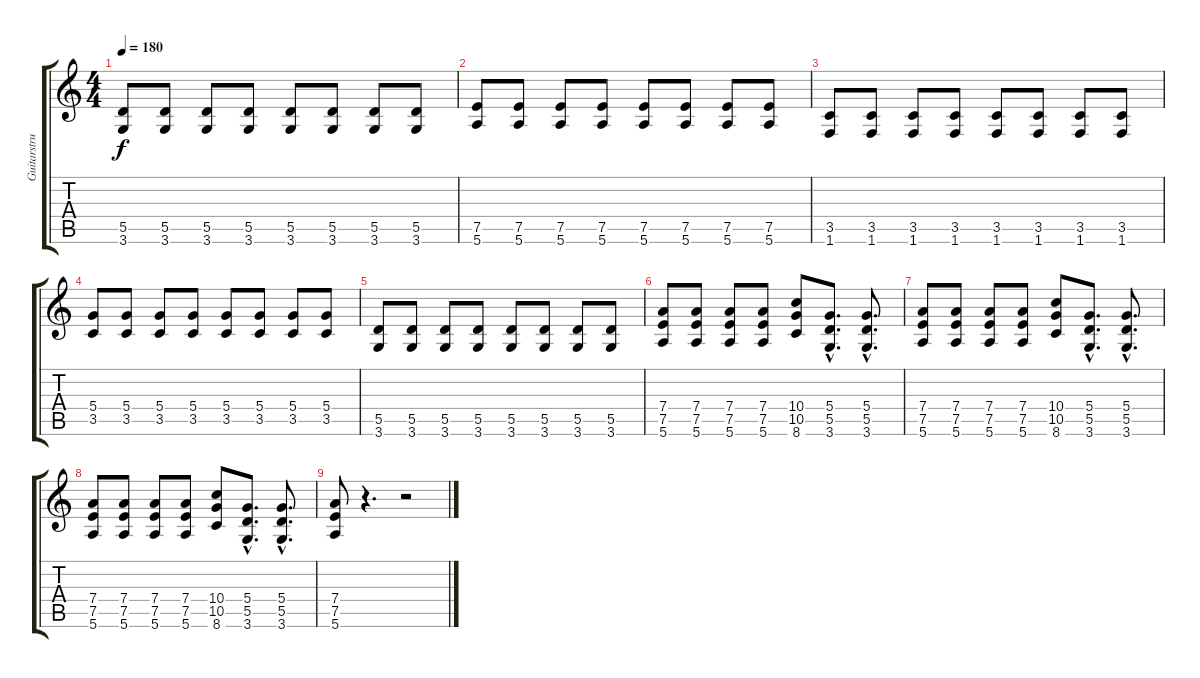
\track ("Guitarstruki" "Guitarstru") {instrument distortionguitar}
\staff {score tabs}
\tuning (E4 B3 G3 D3 A2 E2) {hide}
\ts (4 4)
\tempo 180
\clef g2
\ks c
(5.5 3.6).8{dy f} (5.5 3.6).8 (5.5 3.6).8 (5.5 3.6).8 (5.5 3.6).8 (5.5 3.6).8 (5.5 3.6).8 (5.5 3.6).8 |
(7.5 5.6).8 (7.5 5.6).8 (7.5 5.6).8 (7.5 5.6).8 (7.5 5.6).8 (7.5 5.6).8 (7.5 5.6).8 (7.5 5.6).8 |
(3.5 1.6).8 (3.5 1.6).8 (3.5 1.6).8 (3.5 1.6).8 (3.5 1.6).8 (3.5 1.6).8 (3.5 1.6).8 (3.5 1.6).8 |
(5.4 3.5).8 (5.4 3.5).8 (5.4 3.5).8 (5.4 3.5).8 (5.4 3.5).8 (5.4 3.5).8 (5.4 3.5).8 (5.4 3.5).8 |
(5.5 3.6).8 (5.5 3.6).8 (5.5 3.6).8 (5.5 3.6).8 (5.5 3.6).8 (5.5 3.6).8 (5.5 3.6).8 (5.5 3.6).8 |
(7.4 7.5 5.6).8 (7.4 7.5 5.6).8 (7.4 7.5 5.6).8 (7.4 7.5 5.6).8 (10.4 10.5 8.6).8 (5.4{hac} 5.5{hac} 3.6{hac}).8{d} (5.4{hac} 5.5{hac} 3.6{hac}).8{d} |
(7.4 7.5 5.6).8 (7.4 7.5 5.6).8 (7.4 7.5 5.6).8 (7.4 7.5 5.6).8 (10.4 10.5 8.6).8 (5.4{hac} 5.5{hac} 3.6{hac}).8{d} (5.4{hac} 5.5{hac} 3.6{hac}).8{d} |
(7.4 7.5 5.6).8 (7.4 7.5 5.6).8 (7.4 7.5 5.6).8 (7.4 7.5 5.6).8 (10.4 10.5 8.6).8 (5.4{hac} 5.5{hac} 3.6{hac}).8{d} (5.4{hac} 5.5{hac} 3.6{hac}).8{d} |
(7.4 7.5 5.6).8 r.4{d} r.2
